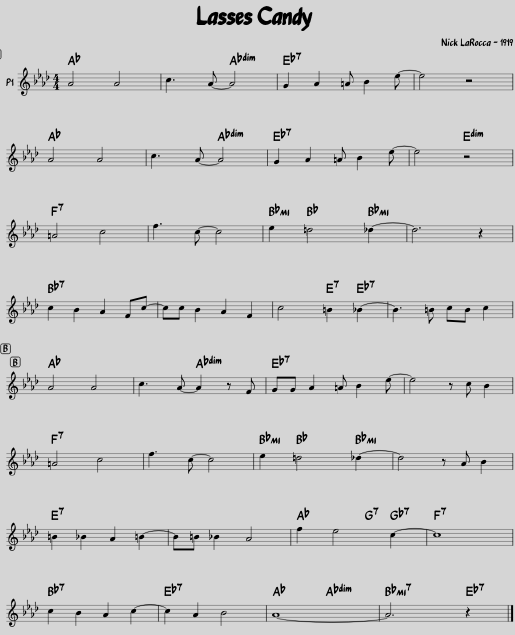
X:1
L:1/8
M:4/4
I:linebreak $
K:Ab
V:1 treble
V:1
 A4 A4 | c3 A- A4 | G2 A2 =A B2 e- | e4 z4 |$ A4 A4 | %5
 c3 A- A4 | G2 A2 =A B2 e- | e4 z4 |$ =A4 c4 | f3 c- c4 | %10
 e2 =d4 _d2- | d6 z2 |$ c2 B2 A2 Fc- | cc B2 A2 F2 | c4 =B2 _B2- | %15
 B3 =B cB c2 |$ A4 A4 | c3 A- A2 z F | GG A2 =A B2 e- | e4 z c B2 |$ %20
 =A4 c4 | f3 c- c4 | e2 =d4 _d2- | d4 z A B2 |$ =B2 _B2 A2 =B2- | %25
 B=B _B2 A4 | f2 e4 c2- | c8 |$ c2 B2 A2 c2- | c2 A2 B4 | %30
 A8- | A6 z2 |] %32
